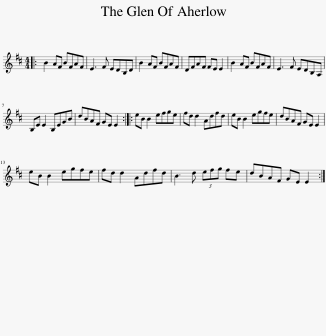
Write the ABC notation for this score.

X:1
L:1/8
M:4/4
I:linebreak $
K:D
V:1 treble
V:1
|: B2 AF BFAF | E3 F EDB,D | B2 AF BFAF | DFAF FE E2 | B2 AF BFAF | %5
 E3 F EDB,A, |$ B,E E2 B,EGB | dBAF GE E2 :: eB B2 efge | fd d2 Adfd | %10
 eB B2 egfe | dBAF GE E2 |$ eB B2 egfe | fd d2 Adfd | B3 d (3efg fe | %15
 dBAF GE E2 :| %16
